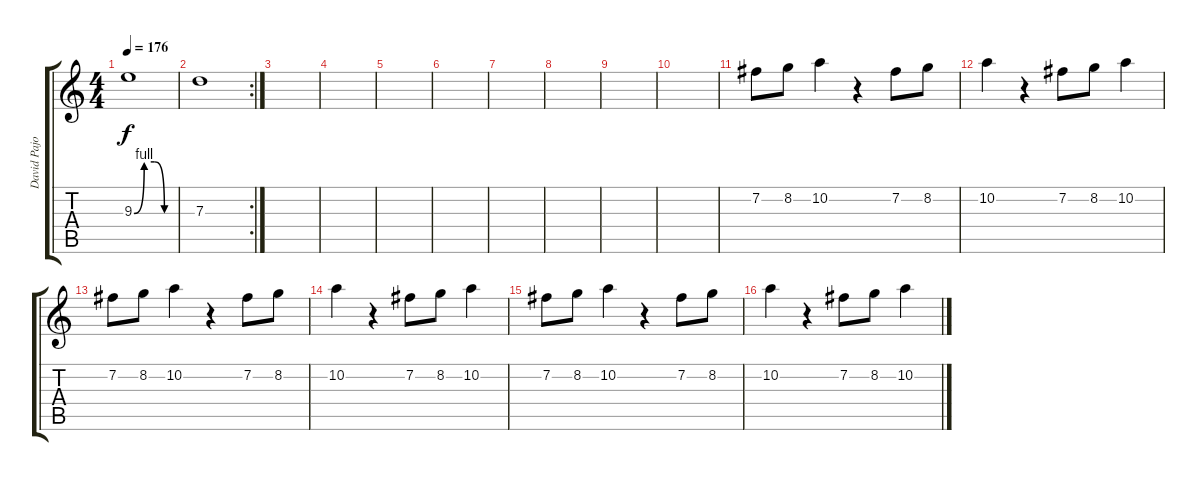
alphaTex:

\track ("David Pajo" "David Pajo") {instrument overdrivenguitar}
\staff {score tabs}
\tuning (E4 B3 G3 D3 A2 E2) {hide}
\ts (4 4)
\tempo 176
\clef g2
\ks c
9.3{be (custom 0 0 15 4 30 4 45 0 60 0)}.1{dy f} |
\rc 2
7.3.1 |
|
|
|
|
|
|
|
|
7.2.8 8.2.8 10.2.4 r.4 7.2.8 8.2.8 |
10.2.4 r.4 7.2.8 8.2.8 10.2.4 |
7.2.8 8.2.8 10.2.4 r.4 7.2.8 8.2.8 |
10.2.4 r.4 7.2.8 8.2.8 10.2.4 |
7.2.8 8.2.8 10.2.4 r.4 7.2.8 8.2.8 |
10.2.4 r.4 7.2.8 8.2.8 10.2.4
